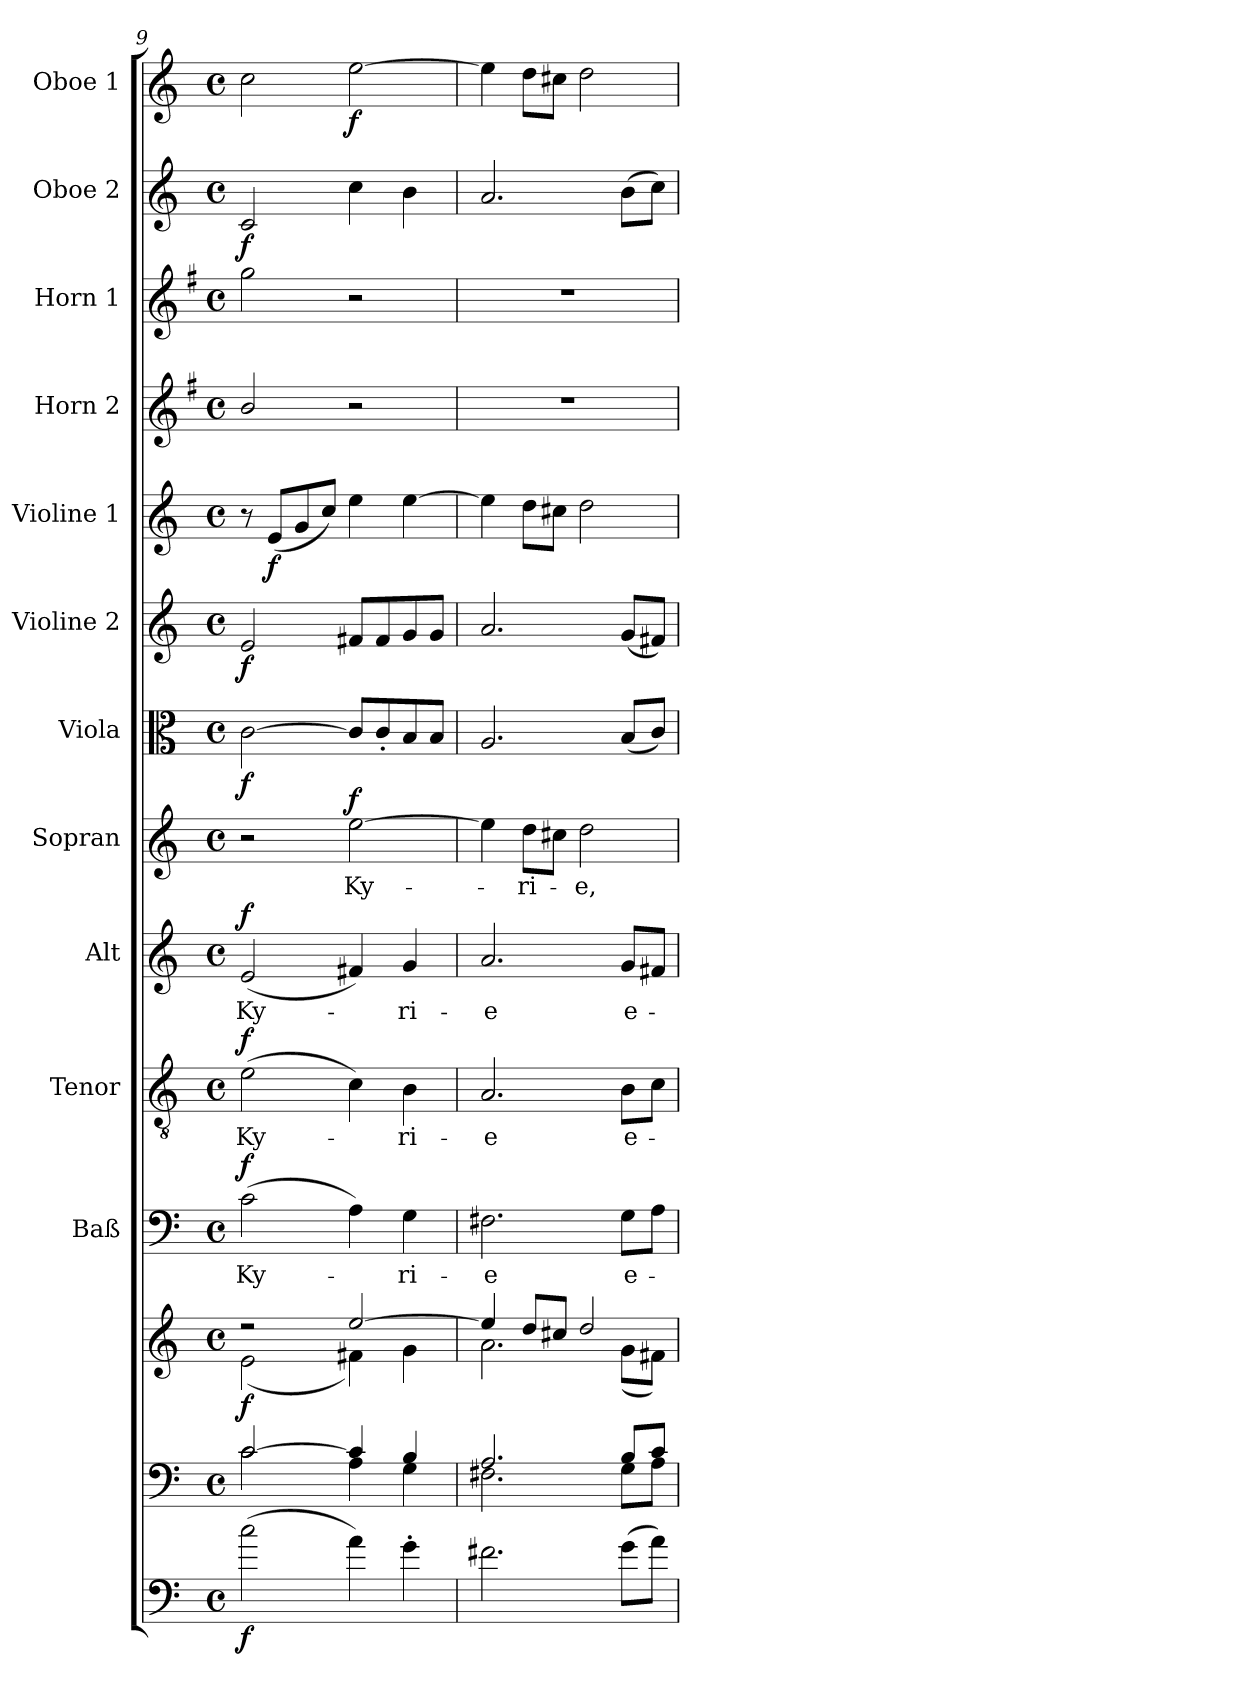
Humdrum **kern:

**kern	**dynam	**kern	**kern	**dynam	**kern	**text	**dynam	**kern	**text	**dynam	**kern	**text	**dynam	**kern	**text	**dynam	**kern	**dynam	**kern	**dynam	**kern	**dynam	**kern	**kern	**kern	**dynam	**kern	**dynam
*part13	*part13	*part12	*part12	*part12	*part11	*part11	*part11	*part10	*part10	*part10	*part9	*part9	*part9	*part8	*part8	*part8	*part7	*part7	*part6	*part6	*part5	*part5	*part4	*part3	*part2	*part2	*part1	*part1
*staff14	*staff14	*staff13	*staff12	*staff12/13	*staff11	*staff11	*staff11	*staff10	*staff10	*staff10	*staff9	*staff9	*staff9	*staff8	*staff8	*staff8	*staff7	*staff7	*staff6	*staff6	*staff5	*staff5	*staff4	*staff3	*staff2	*staff2	*staff1	*staff1
*	*	*	*	*	*I"Baß	*	*	*I"Tenor	*	*	*I"Alt	*	*	*I"Sopran	*	*	*I"Viola	*	*I"Violine 2	*	*I"Violine 1	*	*I"Horn 2	*I"Horn 1	*I"Oboe 2	*	*I"Oboe 1	*
*	*	*	*	*	*I'Baß	*	*	*I'Ten	*	*	*I'Alt	*	*	*I'Sop	*	*	*I'Vla.	*	*I'Vln. 2	*	*I'Vln. 1	*	*I'Hrn. 2	*I'Hrn. 1	*I'Ob. 2	*	*I'Ob. 1	*
*clefF4	*	*clefF4	*clefG2	*	*clefF4	*	*	*clefGv2	*	*	*clefG2	*	*	*clefG2	*	*	*clefC3	*	*clefG2	*	*clefG2	*	*clefG2	*clefG2	*clefG2	*	*clefG2	*
*ITrd7c12	*	*	*	*	*	*	*	*	*	*	*	*	*	*	*	*	*	*	*	*	*	*	*ITrd4c7	*ITrd4c7	*	*	*	*
*k[]	*	*k[]	*k[]	*	*k[]	*	*	*k[]	*	*	*k[]	*	*	*k[]	*	*	*k[]	*	*k[]	*	*k[]	*	*k[]	*k[]	*k[]	*	*k[]	*
*C:	*	*C:	*C:	*	*C:	*	*	*C:	*	*	*C:	*	*	*C:	*	*	*C:	*	*C:	*	*C:	*	*C:	*C:	*C:	*	*C:	*
*M4/4	*	*M4/4	*M4/4	*	*M4/4	*	*	*M4/4	*	*	*M4/4	*	*	*M4/4	*	*	*M4/4	*	*M4/4	*	*M4/4	*	*M4/4	*M4/4	*M4/4	*	*M4/4	*
*met(c)	*	*met(c)	*met(c)	*	*met(c)	*	*	*met(c)	*	*	*met(c)	*	*	*met(c)	*	*	*met(c)	*	*met(c)	*	*met(c)	*	*met(c)	*met(c)	*met(c)	*	*met(c)	*
=9	=9	=9	=9	=9	=9	=9	=9	=9	=9	=9	=9	=9	=9	=9	=9	=9	=9	=9	=9	=9	=9	=9	=9	=9	=9	=9	=9	=9
*	*	*^	*^	*	*	*	*	*	*	*	*	*	*	*	*	*	*	*	*	*	*	*	*	*	*	*	*	*
!	!LO:DY:b	!	!	!	!	!LO:DY:b	!	!LO:LY:b	!LO:DY:a	!	!LO:LY:b	!LO:DY:a	!	!LO:LY:b	!LO:DY:a	!	!	!	!	!LO:DY:b	!	!LO:DY:b	!	!	!	!	!	!LO:DY:b	!	!
(>2c\	f	[>2c/	2c\	2rdd	(<2e\	f	(>2c\	Ky-	f	(>2e\	Ky-	f	(<2e/	Ky-	f	2r	.	.	[2c\	f	2e/	f	8r	.	2e/	2cc\	2c/	f	2cc\	.
!	!	!	!	!	!	!	!	!	!	!	!	!	!	!	!	!	!	!	!	!	!	!	!	!LO:DY:b	!	!	!	!	!	!
.	.	.	.	.	.	.	.	.	.	.	.	.	.	.	.	.	.	.	.	.	.	.	(<8e/L	f	.	.	.	.	.	.
.	.	.	.	.	.	.	.	.	.	.	.	.	.	.	.	.	.	.	.	.	.	.	8g/	.	.	.	.	.	.	.
.	.	.	.	.	.	.	.	.	.	.	.	.	.	.	.	.	.	.	.	.	.	.	8cc/J)	.	.	.	.	.	.	.
!	!	!	!	!	!	!	!	!	!	!	!	!	!	!	!	!	!LO:LY:b	!LO:DY:a	!	!	!	!	!	!	!	!	!	!	!	!LO:DY:b
4A\)	.	4c/]	4A\	[>2ee/	4f#X\)	.	4A\)	.	.	4c\)	.	.	4f#X/)	.	.	[2ee\	Ky-	f	8c/L]	.	8f#X/L	.	4ee\	.	2r	2r	4cc\	.	[2ee\	f
.	.	.	.	.	.	.	.	.	.	.	.	.	.	.	.	.	.	.	8c'</	.	8f#/	.	.	.	.	.	.	.	.	.
!	!	!	!	!	!	!	!	!LO:LY:b	!	!	!LO:LY:b	!	!	!LO:LY:b	!	!	!	!	!	!	!	!	!	!	!	!	!	!	!	!
4G'>\	.	4B/	4G\	.	4g\	.	4G\	-ri-	.	4B\	-ri-	.	4g/	-ri-	.	.	.	.	8B/	.	8g/	.	[4ee\	.	.	.	4b\	.	.	.
.	.	.	.	.	.	.	.	.	.	.	.	.	.	.	.	.	.	.	8B/J	.	8g/J	.	.	.	.	.	.	.	.	.
!!LO:PB:g=z
=10	=10	=10	=10	=10	=10	=10	=10	=10	=10	=10	=10	=10	=10	=10	=10	=10	=10	=10	=10	=10	=10	=10	=10	=10	=10	=10	=10	=10	=10	=10
!	!	!	!	!	!	!	!	!LO:LY:b	!	!	!LO:LY:b	!	!	!LO:LY:b	!	!	!	!	!	!	!	!	!	!	!	!	!	!	!	!
2.F#X\	.	2.A/	2.F#X\	4ee/]	2.a\	.	2.F#X\	-e	.	2.A/	-e	.	2.a/	-e	.	4ee\]	.	.	2.A/	.	2.a/	.	4ee\]	.	1r	1r	2.a/	.	4ee\]	.
!	!	!	!	!	!	!	!	!	!	!	!	!	!	!	!	!	!LO:LY:b	!	!	!	!	!	!	!	!	!	!	!	!	!
.	.	.	.	8dd/L	.	.	.	.	.	.	.	.	.	.	.	8dd\L	-ri-	.	.	.	.	.	8dd\L	.	.	.	.	.	8dd\L	.
.	.	.	.	8cc#X/J	.	.	.	.	.	.	.	.	.	.	.	8cc#X\J	.	.	.	.	.	.	8cc#X\J	.	.	.	.	.	8cc#X\J	.
!	!	!	!	!	!	!	!	!	!	!	!	!	!	!	!	!	!LO:LY:b	!	!	!	!	!	!	!	!	!	!	!	!	!
.	.	.	.	2dd/	.	.	.	.	.	.	.	.	.	.	.	2dd\	-e,	.	.	.	.	.	2dd\	.	.	.	.	.	2dd\	.
!	!	!	!	!	!	!	!	!LO:LY:b	!	!	!LO:LY:b	!	!	!LO:LY:b	!	!	!	!	!	!	!	!	!	!	!	!	!	!	!	!
(>8G\L	.	8B/L	8G\L	.	(>8g\L	.	8G\L	e-	.	8B\L	e-	.	8g/L	e-	.	.	.	.	(<8B/L	.	(<8g/L	.	.	.	.	.	(>8b\L	.	.	.
8A\J)	.	8c/J	8A\J	.	8f#X\J)	.	8A\J	.	.	8c\J	.	.	8f#X/J	.	.	.	.	.	8c/J)	.	8f#X/J)	.	.	.	.	.	8cc\J)	.	.	.
*	*	*v	*v	*	*	*	*	*	*	*	*	*	*	*	*	*	*	*	*	*	*	*	*	*	*	*	*	*	*	*
*	*	*	*v	*v	*	*	*	*	*	*	*	*	*	*	*	*	*	*	*	*	*	*	*	*	*	*	*	*	*
=	=	=	=	=	=	=	=	=	=	=	=	=	=	=	=	=	=	=	=	=	=	=	=	=	=	=	=	=
*-	*-	*-	*-	*-	*-	*-	*-	*-	*-	*-	*-	*-	*-	*-	*-	*-	*-	*-	*-	*-	*-	*-	*-	*-	*-	*-	*-	*-
